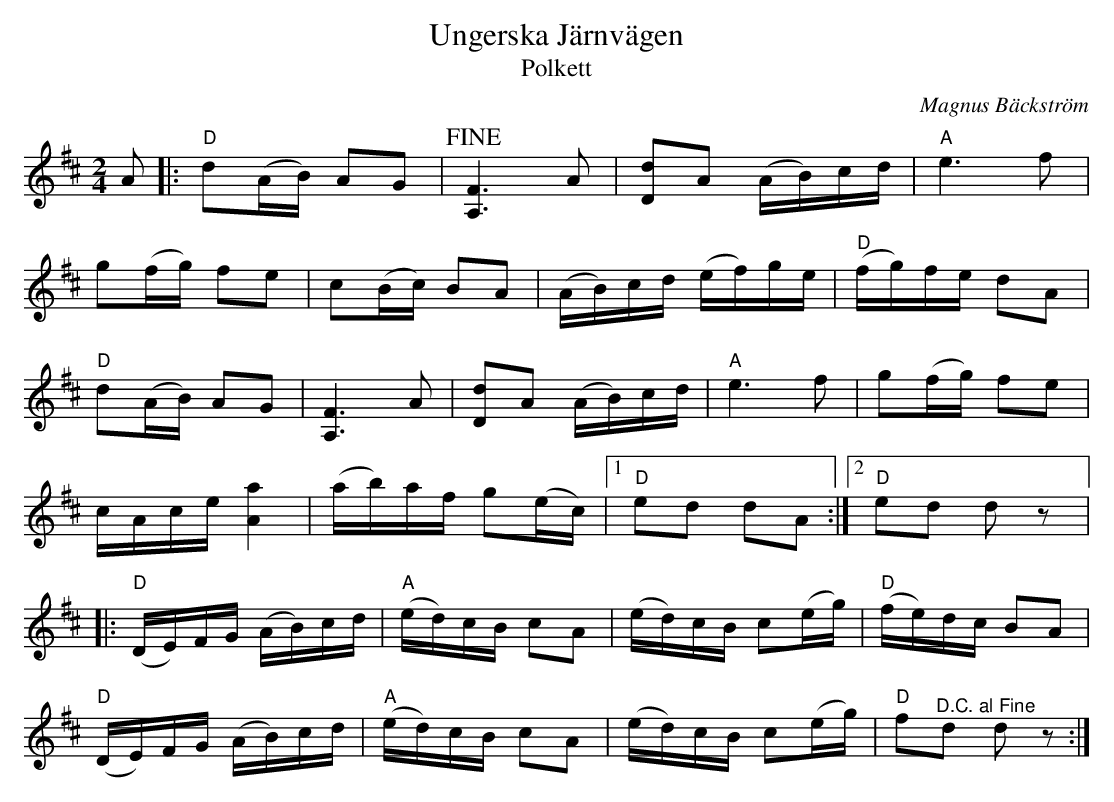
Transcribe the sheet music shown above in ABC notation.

X:1
T:Ungerska Järnvägen
T:Polkett
C:Magnus Bäckström
L:1/16
M:2/4
K:D
 A2 |: "D" d2(AB) A2G2 | !fine! [FA,]6 A2 | [Dd]2A2 (AB)cd | "A" e6 f2 |
g2(fg) f2e2 |c2(Bc) B2A2 | (AB)cd (ef)ge | "D" (fg)fe d2A2 |
"D" d2(AB) A2G2 | [FA,]6 A2 | [Dd]2A2 (AB)cd | "A" e6 f2 | g2(fg) f2e2 |
cAce [Aa]4 | (ab)af g2(ec) |1 "D" e2d2 d2A2 :|2 "D" e2d2 d2 z2 |:
"D"(DE)FG (AB)cd | "A"(ed)cB c2A2 | (ed)cB c2(eg) | "D"(fe)dc B2A2 |
"D"(DE)FG (AB)cd | "A"(ed)cB c2A2 | (ed)cB c2(eg) | "D"f2"^D.C. al Fine"d2 d2 z2 :|
